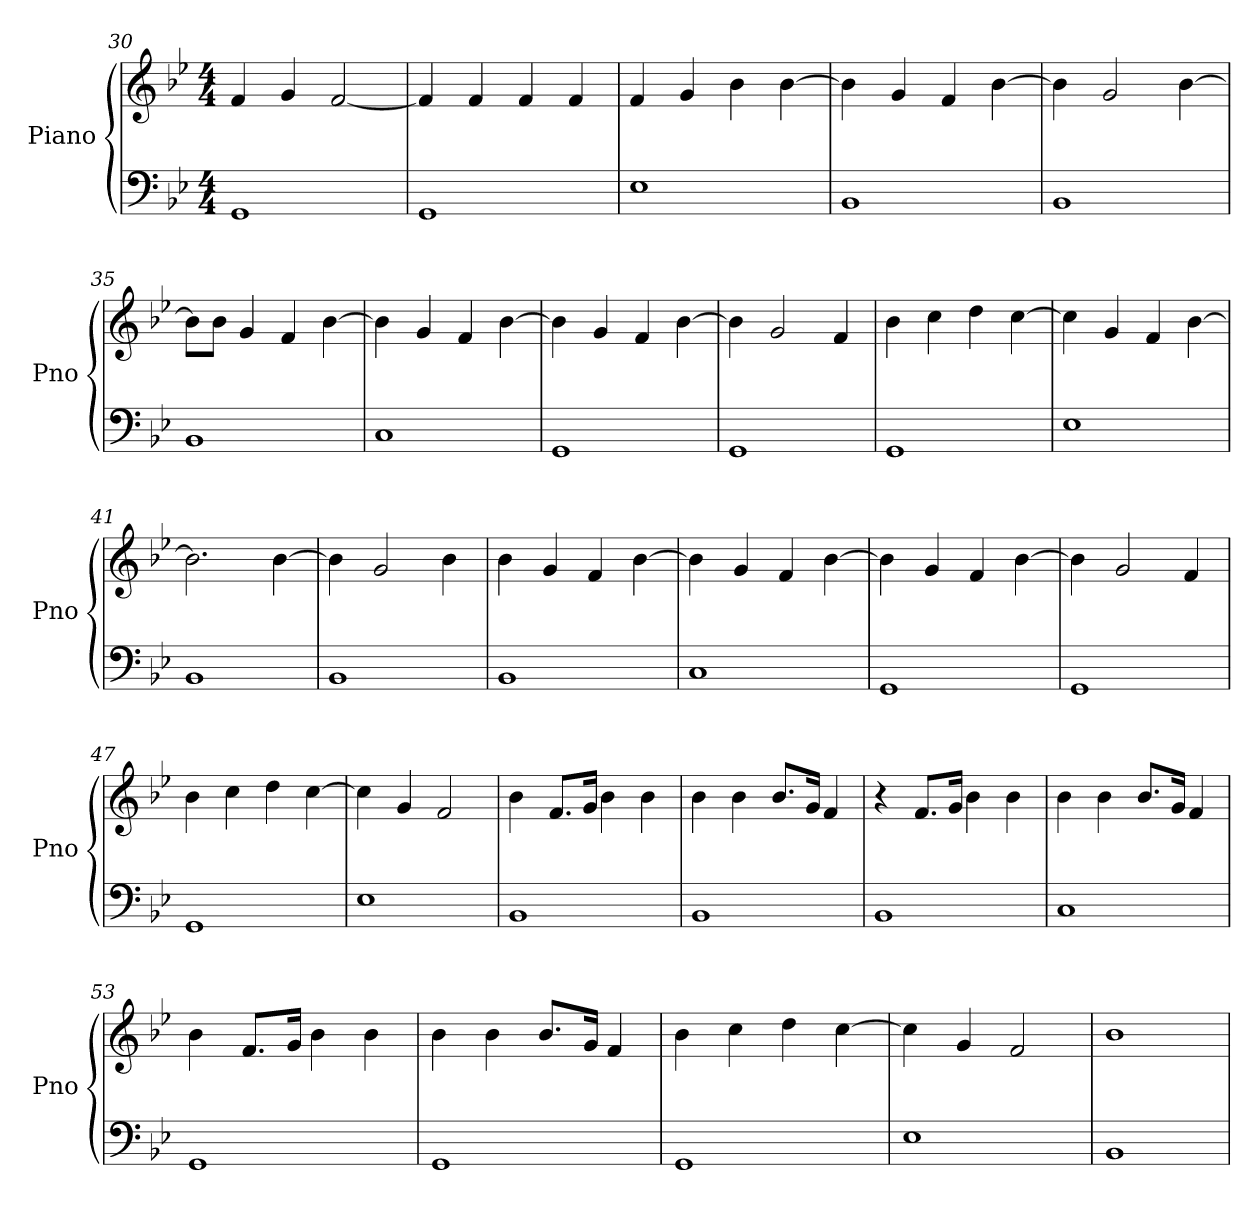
**kern	**kern
*part1	*part1
*staff2	*staff1
*I"Piano	*
*I'Pno	*
*clefF4	*clefG2
*k[b-e-]	*k[b-e-]
*M4/4	*M4/4
=30	=30
1GG	4f/
.	4g/
.	[2f/
=31	=31
1GG	4f/]
.	4f/
.	4f/
.	4f/
=32	=32
1E-	4f/
.	4g/
.	4b-\
.	[4b-\
=33	=33
1BB-	4b-\]
.	4g/
.	4f/
.	[4b-\
=34	=34
1BB-	4b-\]
.	2g/
.	[4b-\
!!LO:LB:g=z
=35	=35
1BB-	8b-\L]
.	8b-\J
.	4g/
.	4f/
.	[4b-\
=36	=36
1C	4b-\]
.	4g/
.	4f/
.	[4b-\
=37	=37
1GG	4b-\]
.	4g/
.	4f/
.	[4b-\
=38	=38
1GG	4b-\]
.	2g/
.	4f/
=39	=39
1GG	4b-\
.	4cc\
.	4dd\
.	[4cc\
=40	=40
1E-	4cc\]
.	4g/
.	4f/
.	[4b-\
=41	=41
1BB-	2.b-\]
.	[4b-\
=42	=42
1BB-	4b-\]
.	2g/
.	4b-\
=43	=43
1BB-	4b-\
.	4g/
.	4f/
.	[4b-\
!!LO:LB:g=z
=44	=44
1C	4b-\]
.	4g/
.	4f/
.	[4b-\
=45	=45
1GG	4b-\]
.	4g/
.	4f/
.	[4b-\
=46	=46
1GG	4b-\]
.	2g/
.	4f/
=47	=47
1GG	4b-\
.	4cc\
.	4dd\
.	[4cc\
=48	=48
1E-	4cc\]
.	4g/
.	2f/
=49	=49
1BB-	4b-\
.	8.f/L
.	16g/Jk
.	4b-\
.	4b-\
=50	=50
1BB-	4b-\
.	4b-\
.	8.b-/L
.	16g/Jk
.	4f/
=51	=51
1BB-	4r
.	8.f/L
.	16g/Jk
.	4b-\
.	4b-\
!!LO:LB:g=z
=52	=52
1C	4b-\
.	4b-\
.	8.b-/L
.	16g/Jk
.	4f/
=53	=53
1GG	4b-\
.	8.f/L
.	16g/Jk
.	4b-\
.	4b-\
=54	=54
1GG	4b-\
.	4b-\
.	8.b-/L
.	16g/Jk
.	4f/
=55	=55
1GG	4b-\
.	4cc\
.	4dd\
.	[4cc\
=56	=56
1E-	4cc\]
.	4g/
.	2f/
=57	=57
1BB-	1b-
=	=
*-	*-
